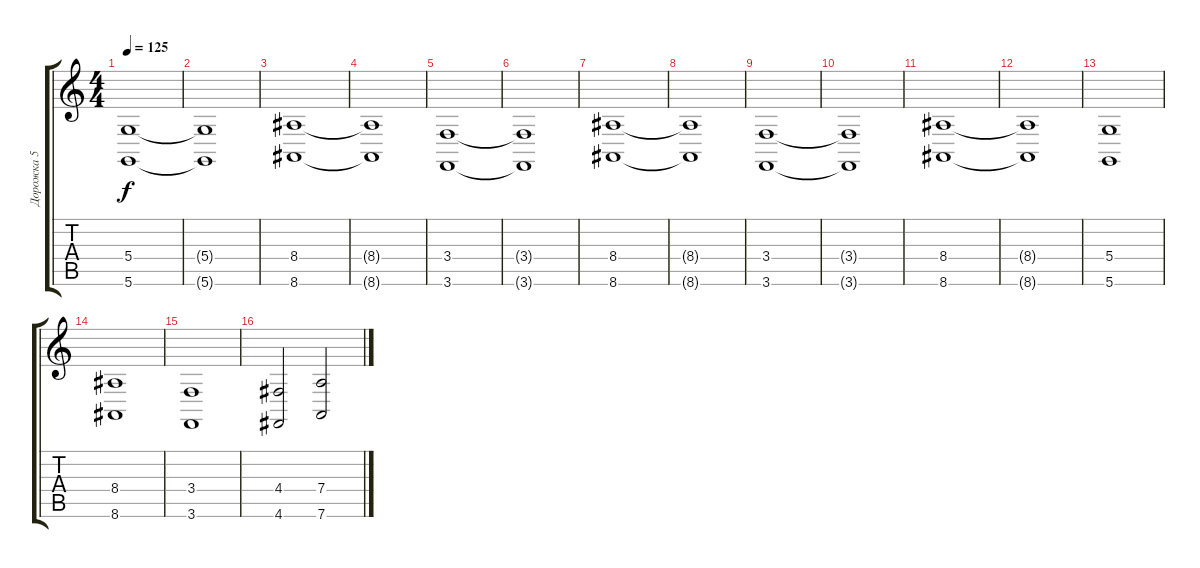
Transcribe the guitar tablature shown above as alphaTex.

\track ("Дорожка 5" "Дорожка 5") {instrument synthstrings2}
\staff {score tabs}
\tuning (E4 B3 G3 D3 A2 D2) {hide}
\ts (4 4)
\tempo 125
\clef g2
\ks c
(5.4 5.6).1{dy f} |
(5.4{t} 5.6{t}).1 |
(8.4 8.6).1 |
(8.4{t} 8.6{t}).1 |
(3.4 3.6).1 |
(3.4{t} 3.6{t}).1 |
(8.4 8.6).1 |
(8.4{t} 8.6{t}).1 |
(3.4 3.6).1 |
(3.4{t} 3.6{t}).1 |
(8.4 8.6).1 |
(8.4{t} 8.6{t}).1 |
(5.4 5.6).1 |
(8.4 8.6).1 |
(3.4 3.6).1 |
(4.4 4.6).2 (7.4 7.6).2
